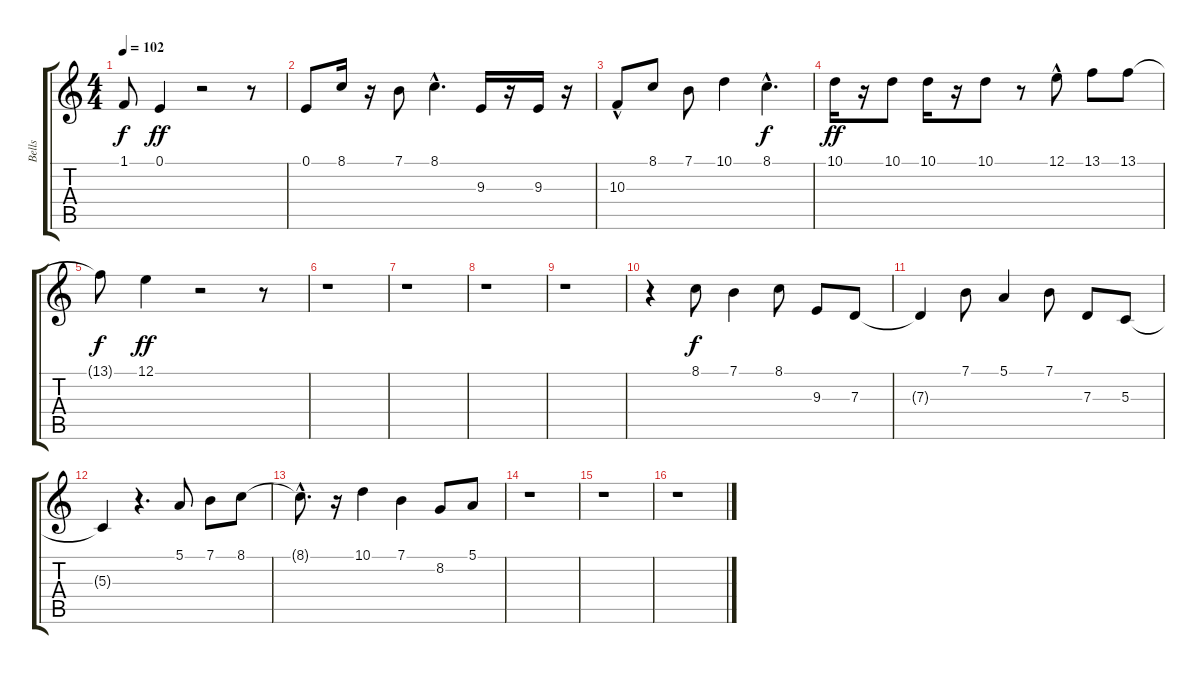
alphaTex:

\track ("Bells" "Bells") {instrument vibraphone}
\staff {score tabs}
\tuning (E4 B3 G3 D3 A2 E2) {hide}
\ts (4 4)
\tempo 102
\clef g2
\ks c
1.1{t}.8{dy f} 0.1.4{dy ff} r.2 r.8 |
0.1.8 8.1.16 r.16 7.1.8 8.1{hac}.4{d} 9.3.16 r.16 9.3.16 r.16 |
10.3{hac}.8 8.1.8 7.1.8 10.1.4 8.1{hac}.4{d dy f} |
10.1.16{dy ff} r.16 10.1.8 10.1.16 r.16 10.1.8 r.8 12.1{hac}.8 13.1.8 13.1.8 |
13.1{t}.8{dy f} 12.1.4{dy ff} r.2 r.8 |
r.1 |
r.1 |
r.1 |
r.1 |
r.4 8.1.8{dy f} 7.1.4 8.1.8 9.3.8 7.3.8 |
7.3{t}.4 7.1.8 5.1.4 7.1.8 7.3.8 5.3.8 |
5.3{t}.4 r.4{d} 5.1.8 7.1.8 8.1.8 |
8.1{hac t}.8{d} r.16 10.1.4 7.1.4 8.2.8 5.1.8 |
r.1 |
r.1 |
r.1
